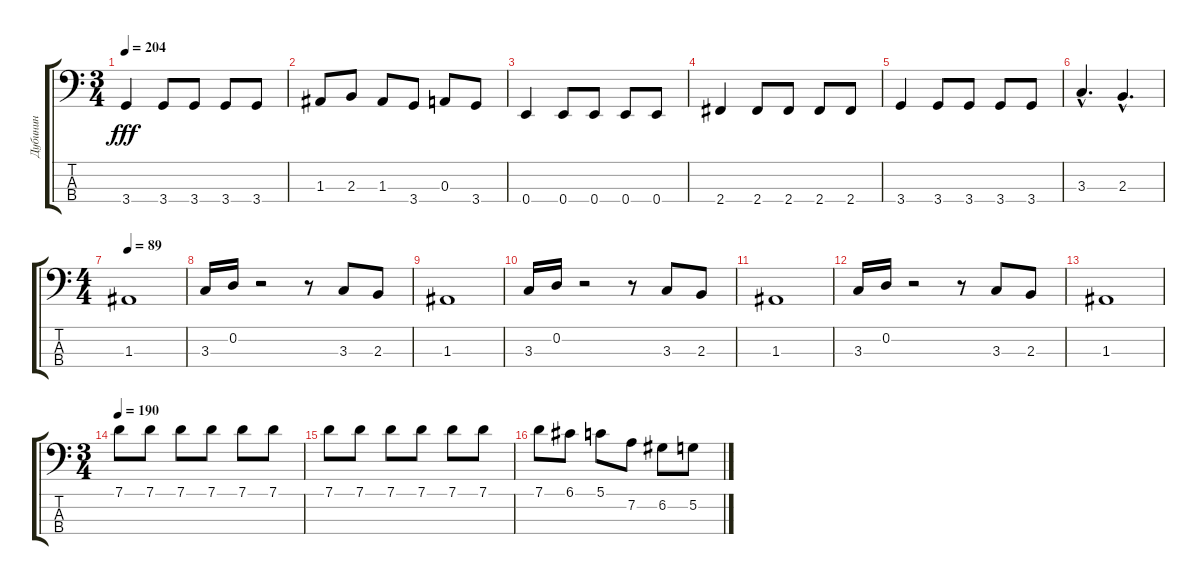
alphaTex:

\track ("Дубинин" "Дубинин") {instrument electricbassfinger}
\staff {score tabs}
\tuning (G2 D2 A1 E1) {hide}
\ts (3 4)
\tempo 204
\clef f4
\ks c
3.4.4{dy fff} 3.4.8 3.4.8 3.4.8 3.4.8 |
1.3.8 2.3.8 1.3.8 3.4.8 0.3.8 3.4.8 |
0.4.4 0.4.8 0.4.8 0.4.8 0.4.8 |
2.4.4 2.4.8 2.4.8 2.4.8 2.4.8 |
3.4.4 3.4.8 3.4.8 3.4.8 3.4.8 |
3.3{hac}.4{d} 2.3{hac}.4{d} |
\ts (4 4)
\tempo 89
1.3.1 |
3.3.16 0.2.16 r.2 r.8 3.3.8 2.3.8 |
1.3.1 |
3.3.16 0.2.16 r.2 r.8 3.3.8 2.3.8 |
1.3.1 |
3.3.16 0.2.16 r.2 r.8 3.3.8 2.3.8 |
1.3.1 |
\ts (3 4)
\tempo 190
7.1.8 7.1.8 7.1.8 7.1.8 7.1.8 7.1.8 |
7.1.8 7.1.8 7.1.8 7.1.8 7.1.8 7.1.8 |
7.1.8 6.1.8 5.1.8 7.2.8 6.2.8 5.2.8
